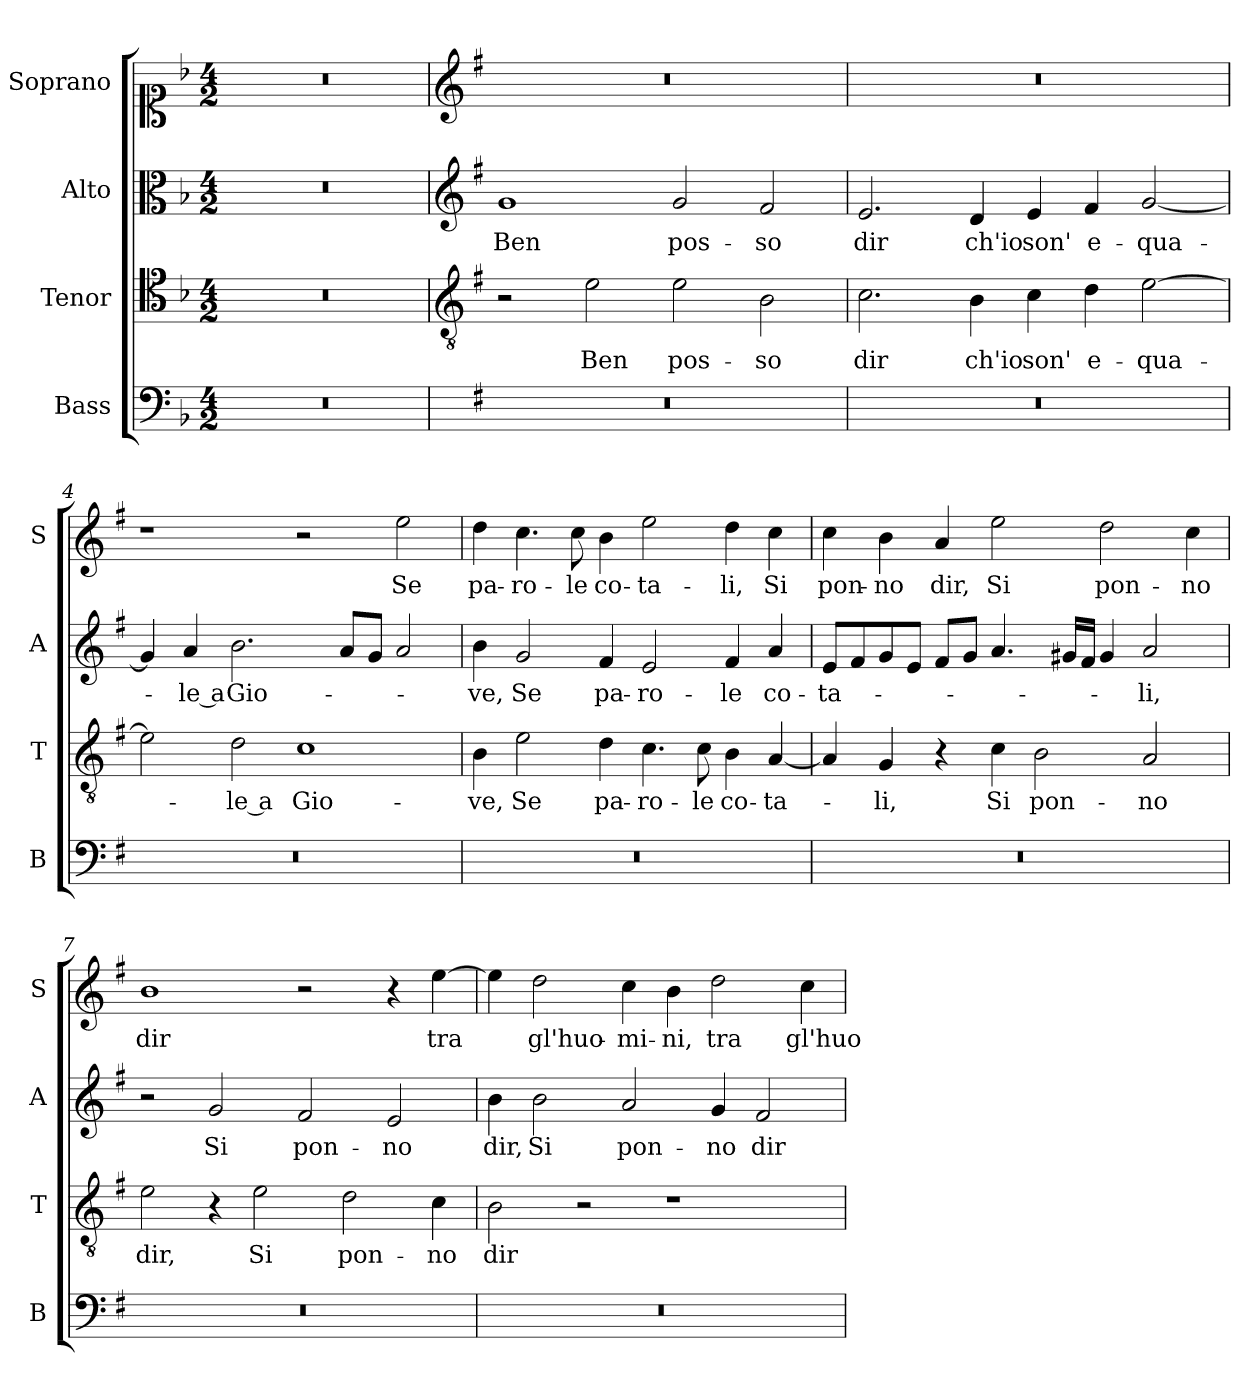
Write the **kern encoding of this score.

**kern	**kern	**text	**kern	**text	**kern	**text
*part4	*part3	*part3	*part2	*part2	*part1	*part1
*staff4	*staff3	*staff3	*staff2	*staff2	*staff1	*staff1
*I"Bass	*I"Tenor	*	*I"Alto	*	*I"Soprano	*
*I'B	*I'T	*	*I'A	*	*I'S	*
*clefF4	*clefC4	*	*clefC3	*	*clefC1	*
*k[b-]	*k[b-]	*	*k[b-]	*	*k[b-]	*
*F:	*F:	*	*F:	*	*F:	*
*M4/2	*M4/2	*	*M4/2	*	*M4/2	*
=1	=1	=1	=1	=1	=1	=1
0r	0r	.	0r	.	0r	.
=2	=2	=2	=2	=2	=2	=2
*	*clefGv2	*	*clefG2	*	*clefG2	*
*k[f#]	*k[f#]	*	*k[f#]	*	*k[f#]	*
*G:	*G:	*	*G:	*	*G:	*
!	!	!	!	!LO:LY:b	!	!
0r	2r	.	1g	Ben	0r	.
!	!	!LO:LY:b	!	!	!	!
.	2e\	Ben	.	.	.	.
!	!	!LO:LY:b	!	!LO:LY:b	!	!
.	2e\	pos-	2g/	pos-	.	.
!	!	!LO:LY:b	!	!LO:LY:b	!	!
.	2B\	-so	2f#/	-so	.	.
=3	=3	=3	=3	=3	=3	=3
!	!	!LO:LY:b	!	!LO:LY:b	!	!
0r	2.c\	dir	2.e/	dir	0r	.
!	!	!LO:LY:b	!	!LO:LY:b	!	!
.	4B\	ch'io	4d/	ch'io	.	.
!	!	!LO:LY:b	!	!LO:LY:b	!	!
.	4c\	son'	4e/	son'	.	.
!	!	!LO:LY:b	!	!LO:LY:b	!	!
.	4d\	e-	4f#/	e-	.	.
!	!	!LO:LY:b	!	!LO:LY:b	!	!
.	[2e\	-qua-	[2g/	-qua-	.	.
=4	=4	=4	=4	=4	=4	=4
0r	2e\]	.	4g/]	.	1r	.
!	!	!	!	!LO:LY:b	!	!
.	.	.	4a/	-le a	.	.
!	!	!LO:LY:b	!	!LO:LY:b	!	!
.	2d\	-le a	2.b\	Gio-	.	.
!	!	!LO:LY:b	!	!	!	!
.	1c	Gio-	.	.	2r	.
.	.	.	8a/L	.	.	.
.	.	.	8g/J	.	.	.
!	!	!	!	!	!	!LO:LY:b
.	.	.	2a/	.	2ee\	Se
!!LO:LB:g=z
=5	=5	=5	=5	=5	=5	=5
!	!	!LO:LY:b	!	!LO:LY:b	!	!LO:LY:b
0r	4B\	-ve,	4b\	-ve,	4dd\	pa-
!	!	!LO:LY:b	!	!LO:LY:b	!	!LO:LY:b
.	2e\	Se	2g/	Se	4.cc\	-ro-
!	!	!	!	!	!	!LO:LY:b
.	.	.	.	.	8cc\	-le
!	!	!LO:LY:b	!	!LO:LY:b	!	!LO:LY:b
.	4d\	pa-	4f#/	pa-	4b\	co-
!	!	!LO:LY:b	!	!LO:LY:b	!	!LO:LY:b
.	4.c\	-ro-	2e/	-ro-	2ee\	-ta-
!	!	!LO:LY:b	!	!	!	!
.	8c\	-le	.	.	.	.
!	!	!LO:LY:b	!	!LO:LY:b	!	!LO:LY:b
.	4B\	co-	4f#/	-le	4dd\	-li,
!	!	!LO:LY:b	!	!LO:LY:b	!	!LO:LY:b
.	[4A/	-ta-	4a/	co-	4cc\	Si
=6	=6	=6	=6	=6	=6	=6
!	!	!	!	!LO:LY:b	!	!LO:LY:b
0r	4A/]	.	8e/L	-ta-	4cc\	pon-
.	.	.	8f#/	.	.	.
!	!	!LO:LY:b	!	!	!	!LO:LY:b
.	4G/	-li,	8g/	.	4b\	-no
.	.	.	8e/J	.	.	.
!	!	!	!	!	!	!LO:LY:b
.	4r	.	8f#/L	.	4a/	dir,
.	.	.	8g/J	.	.	.
!	!	!LO:LY:b	!	!	!	!LO:LY:b
.	4c\	Si	4.a/	.	2ee\	Si
!	!	!LO:LY:b	!	!	!	!
.	2B\	pon-	.	.	.	.
.	.	.	16g#X/LL	.	.	.
.	.	.	16f#/JJ	.	.	.
!	!	!	!	!	!	!LO:LY:b
.	.	.	4g#/	.	2dd\	pon-
!	!	!LO:LY:b	!	!LO:LY:b	!	!
.	2A/	-no	2a/	-li,	.	.
!	!	!	!	!	!	!LO:LY:b
.	.	.	.	.	4cc\	-no
=7	=7	=7	=7	=7	=7	=7
!	!	!LO:LY:b	!	!	!	!LO:LY:b
0r	2e\	dir,	2r	.	1b	dir
!	!	!	!	!LO:LY:b	!	!
.	4r	.	2g/	Si	.	.
!	!	!LO:LY:b	!	!	!	!
.	2e\	Si	.	.	.	.
!	!	!	!	!LO:LY:b	!	!
.	.	.	2f#/	pon-	2r	.
!	!	!LO:LY:b	!	!	!	!
.	2d\	pon-	.	.	.	.
!	!	!	!	!LO:LY:b	!	!
.	.	.	2e/	-no	4r	.
!	!	!LO:LY:b	!	!	!	!LO:LY:b
.	4c\	-no	.	.	[4ee\	tra
!!LO:PB:g=z
=8	=8	=8	=8	=8	=8	=8
!	!	!LO:LY:b	!	!LO:LY:b	!	!
0r	2B\	dir	4b\	dir,	4ee\]	.
!	!	!	!	!LO:LY:b	!	!LO:LY:b
.	.	.	2b\	Si	2dd\	gl'huo-
.	2r	.	.	.	.	.
!	!	!	!	!LO:LY:b	!	!LO:LY:b
.	.	.	2a/	pon-	4cc\	-mi-
!	!	!	!	!	!	!LO:LY:b
.	1r	.	.	.	4b\	-ni,
!	!	!	!	!LO:LY:b	!	!LO:LY:b
.	.	.	4g/	-no	2dd\	tra
!	!	!	!	!LO:LY:b	!	!
.	.	.	2f#/	dir	.	.
!	!	!	!	!	!	!LO:LY:b
.	.	.	.	.	4cc\	gl'huo-
=	=	=	=	=	=	=
*-	*-	*-	*-	*-	*-	*-
